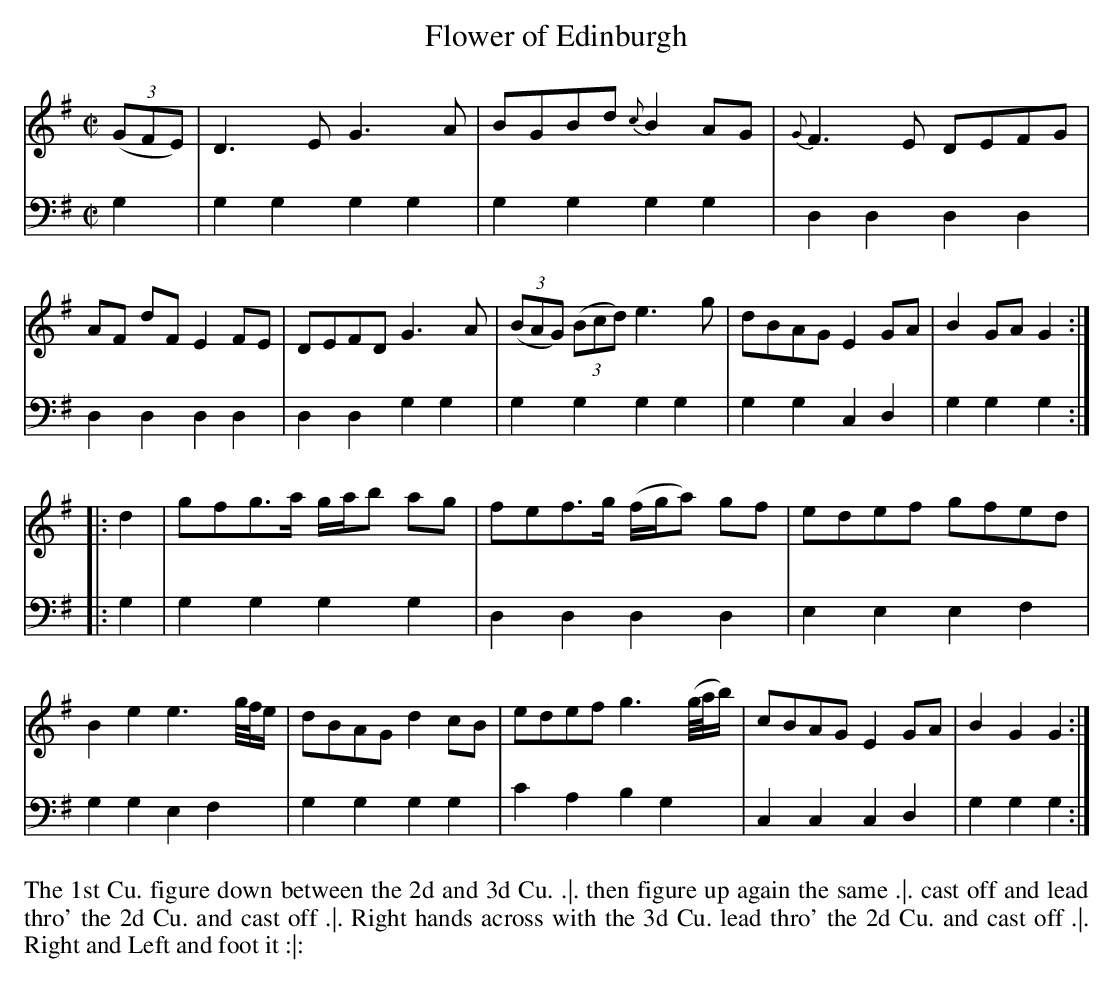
X:1
T: Flower of Edinburgh
M: C|
L: 1/8
K: G
V: 1
(3(GFE) |\
D3E G3A | BGBd {c}B2AG | {G}F3E DEFG | AF dF E2FE |\
DEFD G3A | (3(BAG) (3(Bcd) e3g | dBAG E2GA | B2GA G2 :|
|: d2 |\
gfg>a g/a/b ag | fef>g (f/g/a) gf | edef gfed | B2e2 e3g//f//e/ |\
dBAG d2cB | edef g3(g//a//b/) | cBAG E2GA | B2G2 G2 :|
V: 2 clef=bass middle=d
g2 |\
g2g2 g2g2 | g2g2 g2g2 | d2d2 d2d2 | d2d2 d2d2 | d2d2 g2g2 |
g2g2 g2g2 | g2g2 c2d2 | g2g2 g2 :||: g2 | g2g2 g2g2 | d2d2
d2d2 | e2e2 e2f2 | g2g2 e2f2 | g2g2 g2g2 | c'2a2 b2g2 |
c2c2 c2d2 | g2g2 g2 :|
%%begintext align
The 1st Cu. figure down between the 2d and 3d Cu. .|.
then figure up again the same .|.
cast off and lead thro' the 2d Cu. and cast off .|.
Right hands across with the 3d Cu. lead thro' the 2d Cu. and cast off .|.
Right and Left and foot it :|:
